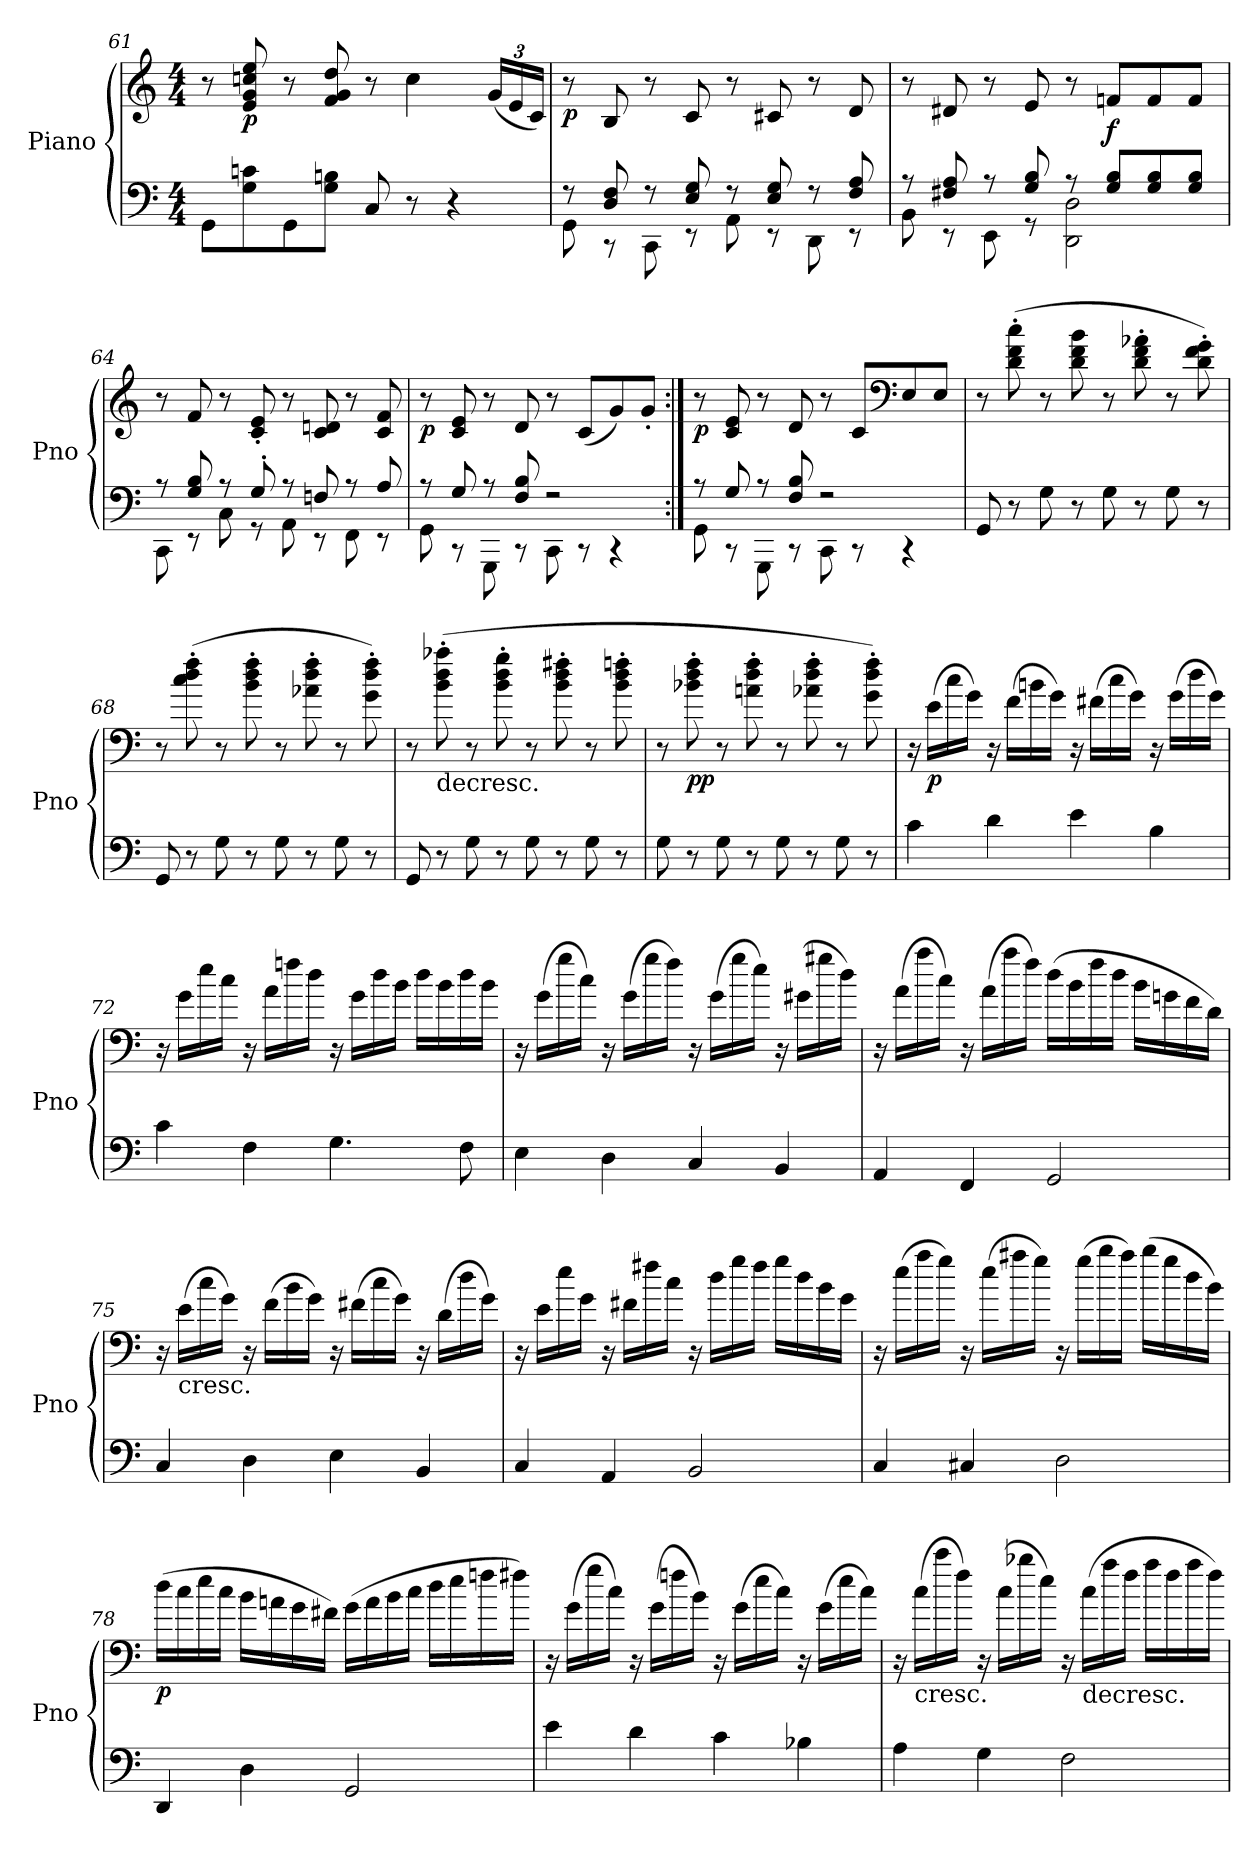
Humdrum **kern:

**kern	**kern	**dynam
*part1	*part1	*part1
*staff2	*staff1	*staff1/2
*I"Piano	*	*
*I'Pno	*	*
!!LO:LB:g=z
*clefF4	*clefG2	*
*k[]	*k[]	*
*M4/4	*M4/4	*
=61	=61	=61
8GG\L	8r	.
!	!	!LO:DY:b
8G\ 8cn\	8e/ 8g/ 8ccn/ 8ee/	p
8GG\	8r	.
8G\ 8Bn\J	8f/ 8g/ 8dd/	.
8C/	8r	.
8r	4cc\	.
4r	.	.
*	*Xbrackettup	*
.	(<24g/LL	.
.	24e/	.
.	24c/JJ)	.
=62	=62	=62
*^	*	*
!	!	!	!LO:DY:b
8r	8GG\	8r	p
8D/ 8F/	8r	8B/	.
8r	8CC\	8r	.
8E/ 8G/	8r	8c/	.
8r	8AA\	8r	.
8E/ 8G/	8r	8c#X/	.
8r	8DD\	8r	.
8F/ 8A/	8r	8d/	.
=63	=63	=63	=63
8r	8BB\	8r	.
8F#X/ 8A/	8r	8d#X/	.
8r	8EE\	8r	.
8G/ 8B/	8r	8e/	.
8r	2DD\ 2D\	8r	.
!	!	!	!LO:DY:b
8G/ 8B/L	.	8fn/L	f
8G/ 8B/	.	8f/	.
8G/ 8B/J	.	8f/J	.
=64	=64	=64	=64
8r	8CC\	8r	.
8G/ 8B/	8r	8f/	.
8r	8C\	8r	.
8G'/	8r	8c/' 8e/'	.
8r	8AA\	8r	.
8Fn/	8r	8c/ 8dn/	.
8r	8FF\	8r	.
8A/	8r	8c/ 8f/	.
!!LO:LB:g=z
=65	=65	=65	=65
!	!	!	!LO:DY:b
8r	8GG\	8r	p
8G/	8r	8c/ 8e/	.
8r	8GGG\	8r	.
8F/ 8B/	8r	8d/	.
2r	8CC\	8r	.
.	8r	(<8c/L	.
.	4r	8g/)	.
.	.	8g'/J	.
=66:|!	=66:|!	=66:|!	=66:|!
!	!	!	!LO:DY:b
8r	8GG\	8r	p
8G/	8r	8c/ 8e/	.
8r	8GGG\	8r	.
8F/ 8B/	8r	8d/	.
2r	8CC\	8r	.
.	8r	8c/L	.
*	*	*clefF4	*
.	4r	8E/	.
.	.	8E/J	.
*v	*v	*	*
=67	=67	=67
8GG/	8r	.
8r	(>8d\' 8f\' 8cc\'	.
8G\	8r	.
8r	8d\ 8f\ 8b\	.
8G\	8r	.
8r	8d\' 8f\' 8a-X\'	.
8G\	8r	.
8r	8d\' 8f\' 8g\')	.
=68	=68	=68
8GG/	8r	.
8r	(>8cc\' 8dd\' 8ff\'	.
8G\	8r	.
8r	8b\' 8dd\' 8ff\'	.
8G\	8r	.
8r	8a-X\' 8dd\' 8ff\'	.
8G\	8r	.
8r	8g\' 8dd\' 8ff\')	.
=69	=69	=69
8GG/	8r	.
!	!LO:TX:b:t=decresc.	!
8r	(>8b\' 8dd\' 8aa-X\'	.
8G\	8r	.
8r	8b\' 8dd\' 8gg\'	.
8G\	8r	.
8r	8b\' 8dd\' 8ff#X\'	.
8G\	8r	.
8r	8b\' 8dd\' 8ffn\'	.
!!LO:LB:g=z
=70	=70	=70
8G\	8r	.
!	!	!LO:DY:b
8r	8b-X\' 8dd\' 8ff\'	pp
8G\	8r	.
8r	8an\' 8dd\' 8ff\'	.
8G\	8r	.
8r	8a-X\' 8dd\' 8ff\'	.
8G\	8r	.
8r	8g\' 8dd\' 8ff\')	.
=71	=71	=71
4c\	16r	.
!	!	!LO:DY:b
.	(>16e\LL	p
.	16cc\	.
.	16g\JJ)	.
4d\	16r	.
.	(>16f\LL	.
.	16bn\	.
.	16g\JJ)	.
4e\	16r	.
.	(>16f#X\LL	.
.	16cc\	.
.	16g\JJ)	.
4B\	16r	.
.	(>16g\LL	.
.	16dd\	.
.	16g\JJ)	.
=72	=72	=72
4c\	16r	.
.	16g\LL	.
.	16ee\	.
.	16cc\JJ	.
4F\	16r	.
.	16a\LL	.
.	16ffn\	.
.	16dd\JJ	.
4.G\	16r	.
.	16g\LL	.
.	16dd\	.
.	16b\JJ	.
.	16dd\LL	.
.	16b\	.
8F\	16dd\	.
.	16b\JJ	.
!!LO:PB:g=z
=73	=73	=73
4E\	16r	.
.	(>16g\LL	.
.	16gg\	.
.	16cc\JJ)	.
4D\	16r	.
.	(>16g\LL	.
.	16gg\	.
.	16ff\JJ)	.
4C/	16r	.
.	(>16g\LL	.
.	16gg\	.
.	16ee\JJ)	.
4BB/	16r	.
.	(>16g#X\LL	.
.	16gg#X\	.
.	16dd\JJ)	.
=74	=74	=74
4AA/	16r	.
.	(>16a\LL	.
.	16aa\	.
.	16cc\JJ)	.
4FF/	16r	.
.	(>16a\LL	.
.	16aa\	.
.	16ff\JJ)	.
2GG/	(>16dd\LL	.
.	16b\	.
.	16ff\	.
.	16dd\JJ	.
.	16b\LL	.
.	16gn\	.
.	16f\	.
.	16d\JJ)	.
!!LO:LB:g=z
=75	=75	=75
4C/	16r	.
!	!LO:TX:b:t=cresc.	!
.	(>16e\LL	.
.	16cc\	.
.	16g\JJ)	.
4D\	16r	.
.	(>16f\LL	.
.	16b\	.
.	16g\JJ)	.
4E\	16r	.
.	(>16f#X\LL	.
.	16cc\	.
.	16g\JJ)	.
4BB/	16r	.
.	(>16d\LL	.
.	16dd\	.
.	16g\JJ)	.
=76	=76	=76
4C/	16r	.
.	16e\LL	.
.	16ee\	.
.	16g\JJ	.
4AA/	16r	.
.	16f#X\LL	.
.	16ff#X\	.
.	16cc\JJ	.
2BB/	16r	.
.	16dd\LL	.
.	16gg\	.
.	16ff#\JJ	.
.	16gg\LL	.
.	16dd\	.
.	16b\	.
.	16g\JJ	.
!!LO:LB:g=z
=77	=77	=77
4C/	16r	.
.	(>16ee\LL	.
.	16aa\	.
.	16gg\JJ)	.
4C#X/	16r	.
.	(>16ee\LL	.
.	16aa#X\	.
.	16gg\JJ)	.
2D\	16r	.
.	(>16gg\LL	.
.	16bb\	.
.	16aa#\JJ)	.
.	(>16bb\LL	.
.	16gg\	.
.	16dd\	.
.	16b\JJ)	.
=78	=78	=78
!	!	!LO:DY:b
4DD/	(>16dd\LL	p
.	16cc\	.
.	16ee\	.
.	16cc\JJ	.
4D\	16b\LL	.
.	16an\	.
.	16g\	.
.	16f#X\JJ)	.
2GG/	(>16g\LL	.
.	16a\	.
.	16b\	.
.	16cc\JJ	.
.	16dd\LL	.
.	16ee\	.
.	16ffn\	.
.	16ff#X\JJ)	.
!!LO:LB:g=z
=79	=79	=79
4e\	16r	.
.	(>16g\LL	.
.	16gg\	.
.	16cc\JJ)	.
4d\	16r	.
.	(>16g\LL	.
.	16ffn\	.
.	16b\JJ)	.
4c\	16r	.
.	(>16g\LL	.
.	16ee\	.
.	16cc\JJ)	.
4B-X\	16r	.
.	(>16g\LL	.
.	16ee\	.
.	16cc\JJ)	.
=80	=80	=80
4A\	16r	.
!	!LO:TX:b:t=cresc.	!
.	(>16cc\LL	.
.	16ccc\	.
.	16ff\JJ)	.
4G\	16r	.
.	(>16cc\LL	.
.	16bb-X\	.
.	16ee\JJ)	.
2F\	16r	.
!	!LO:TX:b:t=decresc.	!
.	(>16cc\LL	.
.	16aa\	.
.	16ff\JJ	.
.	16aa\LL	.
.	16ff\	.
.	16aa\	.
.	16ff\JJ)	.
=	=	=
*-	*-	*-
